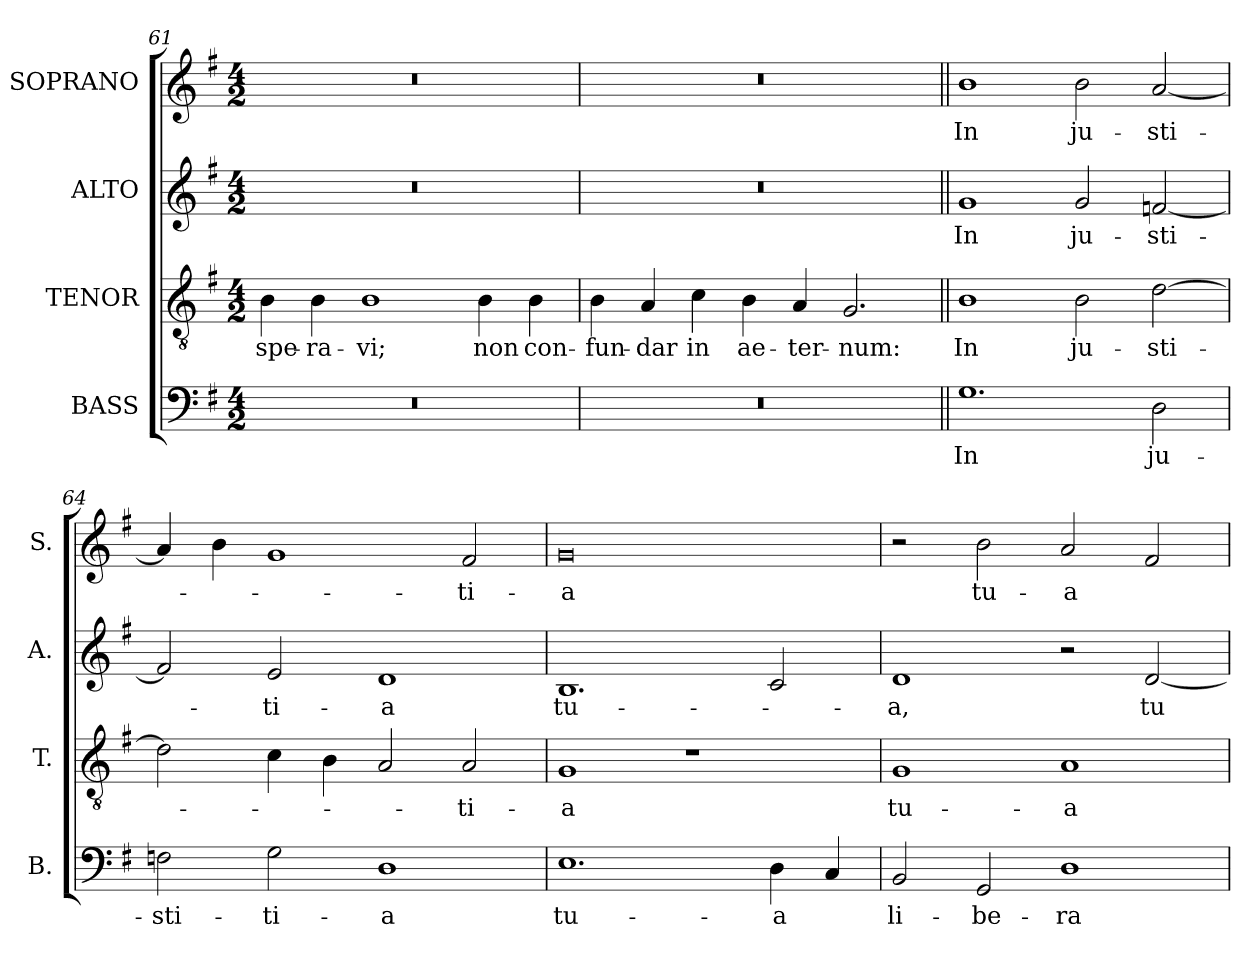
**kern	**text	**kern	**text	**kern	**text	**kern	**text
*part4	*part4	*part3	*part3	*part2	*part2	*part1	*part1
*staff4	*staff4	*staff3	*staff3	*staff2	*staff2	*staff1	*staff1
*I"BASS	*	*I"TENOR	*	*I"ALTO	*	*I"SOPRANO	*
*I'B.	*	*I'T.	*	*I'A.	*	*I'S.	*
*clefF4	*	*clefGv2	*	*clefG2	*	*clefG2	*
*	*	*ITrd7c12	*	*	*	*	*
*k[f#]	*	*k[f#]	*	*k[f#]	*	*k[f#]	*
*G:	*	*G:	*	*G:	*	*G:	*
*M4/2	*	*M4/2	*	*M4/2	*	*M4/2	*
=61	=61	=61	=61	=61	=61	=61	=61
!LO:N:vis=1	!	!	!	!	!	!	!
!	!	!	!LO:LY:b:color=#000000	!LO:N:vis=1	!	!LO:N:vis=1	!
0r	.	4BBi\	spe-	0r	.	0r	.
!	!	!	!LO:LY:b:color=#000000	!	!	!	!
.	.	4BBi\	-ra-	.	.	.	.
!	!	!	!LO:LY:b:color=#000000	!	!	!	!
.	.	1BBi	-vi;	.	.	.	.
!	!	!	!LO:LY:b:color=#000000	!	!	!	!
.	.	4BBi\	non	.	.	.	.
!	!	!	!LO:LY:b:color=#000000	!	!	!	!
.	.	4BBi\	con-	.	.	.	.
=62	=62	=62	=62	=62	=62	=62	=62
!LO:N:vis=1	!	!	!	!	!	!	!
!	!	!	!LO:LY:b:color=#000000	!LO:N:vis=1	!	!LO:N:vis=1	!
0r	.	4BBi\	-fun-	0r	.	0r	.
!	!	!	!LO:LY:b:color=#000000	!	!	!	!
.	.	4AAi/	-dar	.	.	.	.
!	!	!	!LO:LY:b:color=#000000	!	!	!	!
.	.	4Ci\	in	.	.	.	.
!	!	!	!LO:LY:b:color=#000000	!	!	!	!
.	.	4BBi\	ae-	.	.	.	.
!	!	!	!LO:LY:b:color=#000000	!	!	!	!
.	.	4AAi/	-ter-	.	.	.	.
!	!	!	!LO:LY:b:color=#000000	!	!	!	!
.	.	2.GGi/	-num:	.	.	.	.
=63||	=63||	=63||	=63||	=63||	=63||	=63||	=63||
!	!LO:LY:b:color=#000000	!	!	!	!	!	!
!	!	!	!LO:LY:b:color=#000000	!	!	!	!
!	!	!	!	!	!LO:LY:b:color=#000000	!	!
!	!	!	!	!	!	!	!LO:LY:b:color=#000000
1.Gi	In	1BBi	In	1gi	In	1bi	In
!	!	!	!LO:LY:b:color=#000000	!	!	!	!
!	!	!	!	!	!LO:LY:b:color=#000000	!	!
!	!	!	!	!	!	!	!LO:LY:b:color=#000000
.	.	2BBi\	ju-	2gi/	ju-	2bi\	ju-
!	!LO:LY:b:color=#000000	!	!	!	!	!	!
!	!	!	!LO:LY:b:color=#000000	!	!	!	!
!	!	!	!	!	!LO:LY:b:color=#000000	!	!
!	!	!	!	!	!	!	!LO:LY:b:color=#000000
2Di\	ju-	[2Di\	-sti-	[2fni/	-sti-	[2ai/	-sti-
=64	=64	=64	=64	=64	=64	=64	=64
!	!LO:LY:b:color=#000000	!	!	!	!	!	!
2Fni\	-sti-	2Di\]	.	2fi/]	.	4ai/]	.
.	.	.	.	.	.	4bi\	.
!	!LO:LY:b:color=#000000	!	!	!	!	!	!
!	!	!	!	!	!LO:LY:b:color=#000000	!	!
2Gi\	-ti-	4Ci\	.	2ei/	-ti-	1gi	.
.	.	4BBi\	.	.	.	.	.
!	!LO:LY:b:color=#000000	!	!	!	!	!	!
!	!	!	!	!	!LO:LY:b:color=#000000	!	!
1Di	-a	2AAi/	.	1di	-a	.	.
!	!	!	!LO:LY:b:color=#000000	!	!	!	!
!	!	!	!	!	!	!	!LO:LY:b:color=#000000
.	.	2AAi/	-ti-	.	.	2f#i/	-ti-
!!LO:PB:g=z
=65	=65	=65	=65	=65	=65	=65	=65
!	!LO:LY:b:color=#000000	!	!	!	!	!	!
!	!	!	!LO:LY:b:color=#000000	!	!	!	!
!	!	!	!	!	!LO:LY:b:color=#000000	!	!
!	!	!	!	!	!	!	!LO:LY:b:color=#000000
1.Ei	tu-	1GGi	-a	1.Bi	tu-	0gi	-a
.	.	1r	.	.	.	.	.
!	!LO:LY:b:color=#000000	!	!	!	!	!	!
4Di\	-a	.	.	2ci/	.	.	.
4Ci/	.	.	.	.	.	.	.
=66	=66	=66	=66	=66	=66	=66	=66
!	!LO:LY:b:color=#000000	!	!	!	!	!	!
!	!	!	!LO:LY:b:color=#000000	!	!	!	!
!	!	!	!	!	!LO:LY:b:color=#000000	!	!
2BBi/	li-	1GGi	tu-	1di	-a,	2r	.
!	!LO:LY:b:color=#000000	!	!	!	!	!	!
!	!	!	!	!	!	!	!LO:LY:b:color=#000000
2GGi/	-be-	.	.	.	.	2bi\	tu-
!	!LO:LY:b:color=#000000	!	!	!	!	!	!
!	!	!	!LO:LY:b:color=#000000	!	!	!	!
!	!	!	!	!	!	!	!LO:LY:b:color=#000000
1Di	-ra	1AAi	-a	2r	.	2ai/	-a
!	!	!	!	!	!LO:LY:b:color=#000000	!	!
.	.	.	.	[2di/	tu-	2f#i/	.
=	=	=	=	=	=	=	=
*-	*-	*-	*-	*-	*-	*-	*-
